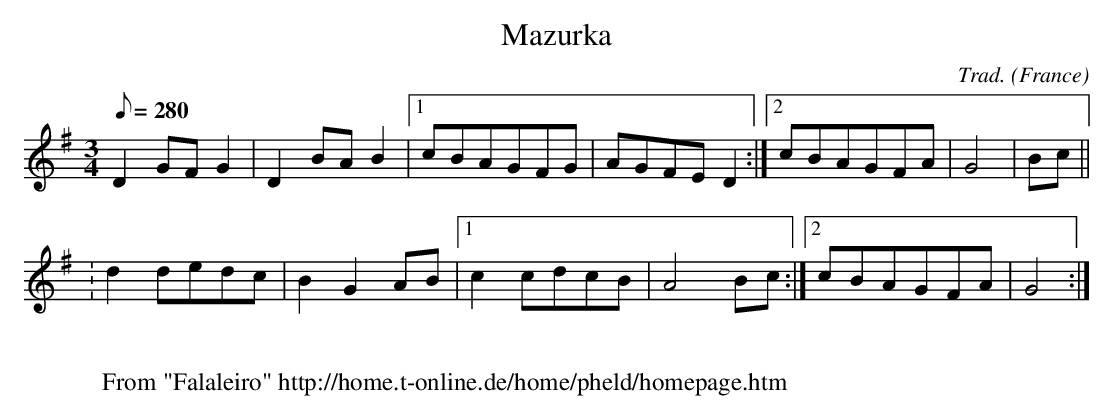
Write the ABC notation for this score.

X:1
T:Mazurka
M:3/4
L:1/8
Q:280
C:Trad.
O:France
K:G
D2GFG2|D2BAB2|1 cBAGFG|AGFED2 :|2 cBAGFA|G4|Bc||
:d2dedc|B2G2AB|1 c2cdcB|A4Bc:|2 cBAGFA|G4:|
W:
W: From "Falaleiro" http://home.t-online.de/home/pheld/homepage.htm
